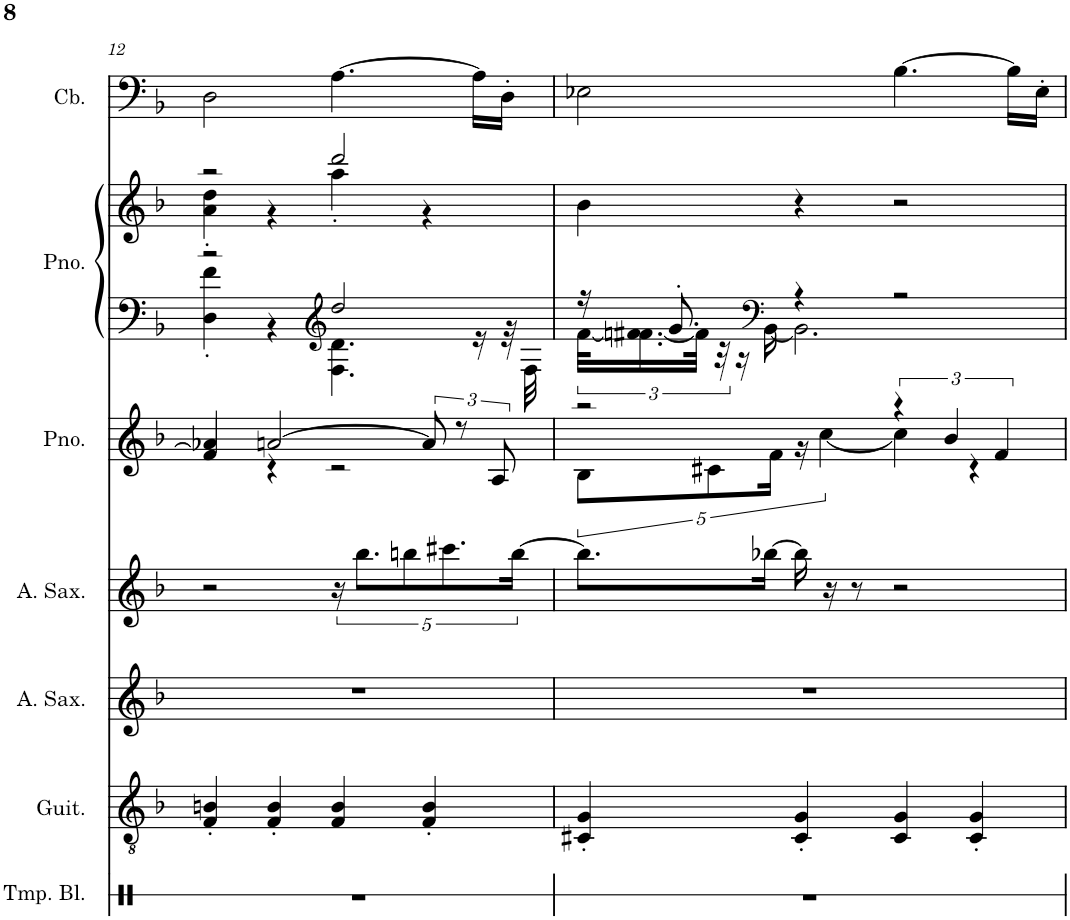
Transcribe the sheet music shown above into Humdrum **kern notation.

**kern	**kern	**kern	**kern	**kern	**kern	**kern	**kern
*part7	*part6	*part5	*part4	*part3	*part2	*part2	*part1
*staff8	*staff7	*staff6	*staff5	*staff4	*staff3	*staff2	*staff1
*I"Temple Blocks	*I"Classical Guitar, Guitar / Nylon guitar	*I"Alto Saxophone, 2nd Solo / Alto sax	*I"Alto Saxophone, 1st Solo / Alto sax	*I"Piano, Melody / Acoustic piano 1	*I"Piano, Piano / Acoustic paino 1	*	*I"Contrabass, Bass / Acoustic bass
*I'Tmp. Bl.	*I'Guit.	*I'A. Sax.	*I'A. Sax.	*I'Pno.	*I'Pno.	*	*I'Cb.
!!LO:PB:g=z
*clefX	*clefGv2	*clefG2	*clefG2	*clefG2	*clefG2	*clefG2	*clefF4
*	*	*Trd5c9	*Trd5c9	*	*	*	*Trd7c12
*k[]	*k[b-]	*k[b-]	*k[b-]	*k[b-]	*k[b-]	*k[b-]	*k[b-]
*M4/4	*M4/4	*M4/4	*M4/4	*M4/4	*M4/4	*M4/4	*M4/4
=12	=12	=12	=12	=12	=12	=12	=12
*	*	*	*	*^	*^	*^	*
1r	4F/' 4Bn/'	1r	2r	4a-X/	4f/]	2r	4D\' 4f\'	2r	4a\' 4dd\'	2D\
.	4F/' 4B/'	.	.	[2an/	4r	.	4r	.	4r	.
*	*	*	*	*	*	*clefG2	*	*	*	*
.	4F/ 4B/	.	20r	.	2r	2dd/	4.F\ 4.d\	2ddd/	4aa'\	[4.A\
.	.	.	10.bb-\L	.	.	.	.	.	.	.
.	.	.	10bbn\	.	.	.	.	.	.	.
.	4F/' 4B/'	.	.	12a/]	.	.	.	.	4r	.
.	.	.	10.ccc#X\	.	.	.	.	.	.	.
.	.	.	.	12r	.	.	.	.	.	.
.	.	.	.	.	.	.	16r	.	.	16A\LL]
.	.	.	.	12A/	.	.	.	.	.	.
.	.	.	.	.	.	.	32r	.	.	16D'\JJ
.	.	.	[20bb\Jk	.	.	.	.	.	.	.
.	.	.	.	.	.	.	32F\	.	.	.
*	*	*	*	*	*	*	*	*v	*v	*
=13	=13	=13	=13	=13	=13	=13	=13	=13	=13
1r	4C#X/' 4G/'	1r	8.bb\L]	2r	10B-\L	16r	[48f\KLL	4b-\	2E-X\
.	.	.	.	.	.	.	24.fn\] [24.f#X\	.	.
.	.	.	.	.	.	8.g'/	.	.	.
.	.	.	.	.	.	.	48f#\JJk]	.	.
.	.	.	.	.	10c#X\	.	.	.	.
.	.	.	.	.	.	.	48r	.	.
.	.	.	.	.	.	.	16r	.	.
*	*	*	*	*	*	*clefF4	*	*	*
.	.	.	[16bb-X\Jk	.	.	.	[16BB-\	.	.
.	.	.	.	.	20f\Jk	.	.	.	.
.	4C#/' 4G/'	.	16bb-\]	.	20r	4r	2.BB-\]	4r	.
.	.	.	.	.	[5cc\	.	.	.	.
.	.	.	16r	.	.	.	.	.	.
.	.	.	8r	.	.	.	.	.	.
.	4C#/ 4G/	.	2r	6r	4cc\]	2r	.	2r	[4.B-\
.	.	.	.	6b-/	.	.	.	.	.
.	4C#/' 4G/'	.	.	.	4r	.	.	.	.
.	.	.	.	6f/	.	.	.	.	.
.	.	.	.	.	.	.	.	.	16B-\LL]
.	.	.	.	.	.	.	.	.	16E-'\JJ
*	*	*	*	*v	*v	*	*	*	*
*	*	*	*	*	*v	*v	*	*
=	=	=	=	=	=	=	=
*-	*-	*-	*-	*-	*-	*-	*-
